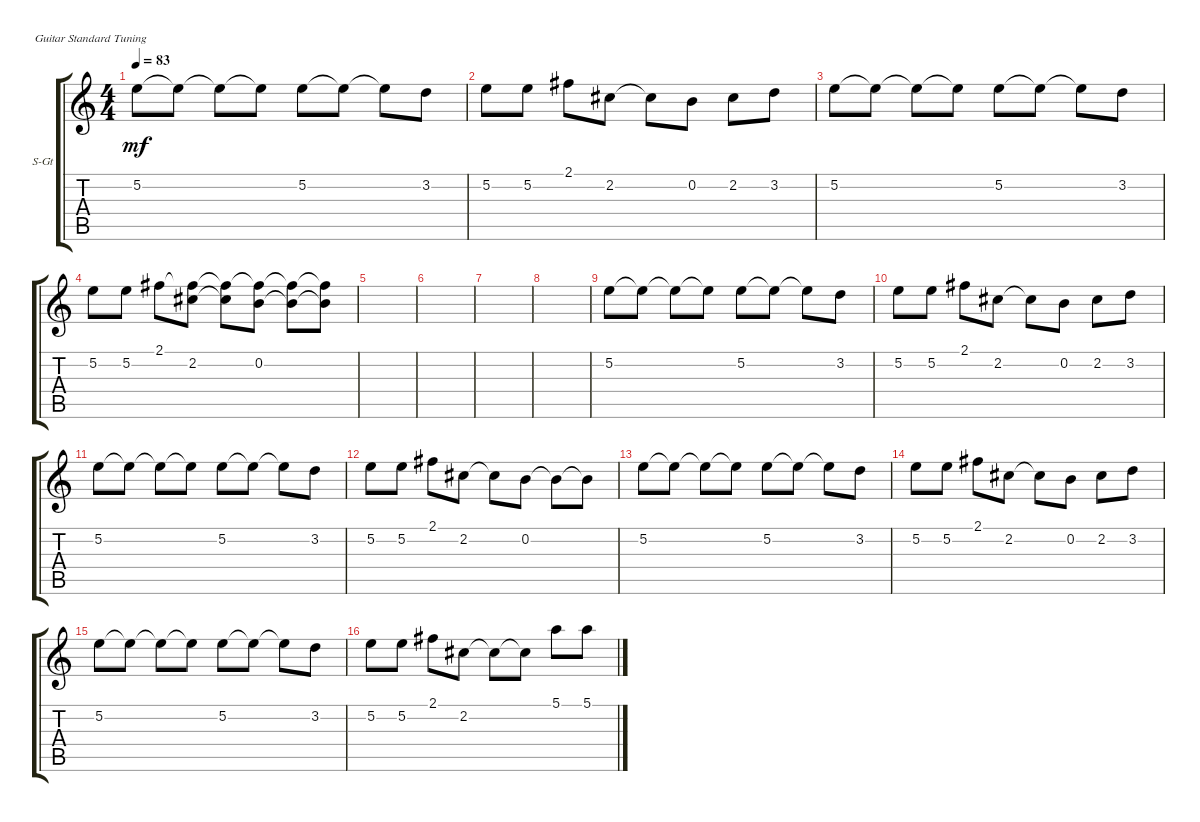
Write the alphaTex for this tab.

\defaultSystemsLayout 4
\bracketExtendMode groupsimilarinstruments
\firstSystemTrackNameOrientation horizontal
\otherSystemsTrackNameOrientation horizontal
\track ("Aril" "S-Gt") {instrument acousticguitarsteel}
\staff {score tabs}
\tuning (E4 B3 G3 D3 A2 E2)
\ts (4 4)
\tempo 83
\clef g2
\scale
0.333333
\ks c
5.2.8{dy mf} 5.2{t}.8 5.2{t}.8 5.2{t}.8 5.2.8 5.2{t}.8 5.2{t}.8 3.2.8 |
\scale
0.333333 5.2.8 5.2.8 2.1.8 2.2.8 2.2{t}.8 0.2.8 2.2.8 3.2.8 |
\scale
0.333333 5.2.8 5.2{t}.8 5.2{t}.8 5.2{t}.8 5.2.8 5.2{t}.8 5.2{t}.8 3.2.8 |
\scale
0.333333 5.2.8 5.2.8 2.1.8 (2.2 2.1{t}).8 (2.2{t} 2.1{t}).8 (0.2 2.1{t}).8 (0.2{t} 2.1{t}).8 (0.2{t} 2.1{t}).8 |
\scale
0.333333 |
\scale
0.333333 |
\scale
0.333333 |
\scale
0.333333 |
\scale
0.333333 5.2.8 5.2{t}.8 5.2{t}.8 5.2{t}.8 5.2.8 5.2{t}.8 5.2{t}.8 3.2.8 |
\scale
0.333333 5.2.8 5.2.8 2.1.8 2.2.8 2.2{t}.8 0.2.8 2.2.8 3.2.8 |
\scale
0.333333 5.2.8 5.2{t}.8 5.2{t}.8 5.2{t}.8 5.2.8 5.2{t}.8 5.2{t}.8 3.2.8 |
\scale
0.333333 5.2.8 5.2.8 2.1.8 2.2.8 2.2{t}.8 0.2.8 0.2{t}.8 0.2{t}.8 |
\scale
0.333333 5.2.8 5.2{t}.8 5.2{t}.8 5.2{t}.8 5.2.8 5.2{t}.8 5.2{t}.8 3.2.8 |
\scale
0.333333 5.2.8 5.2.8 2.1.8 2.2.8 2.2{t}.8 0.2.8 2.2.8 3.2.8 |
\scale
0.333333 5.2.8 5.2{t}.8 5.2{t}.8 5.2{t}.8 5.2.8 5.2{t}.8 5.2{t}.8 3.2.8 |
\scale
0.333333 5.2.8 5.2.8 2.1.8 2.2.8 2.2{t}.8 2.2{t}.8 5.1.8 5.1.8
